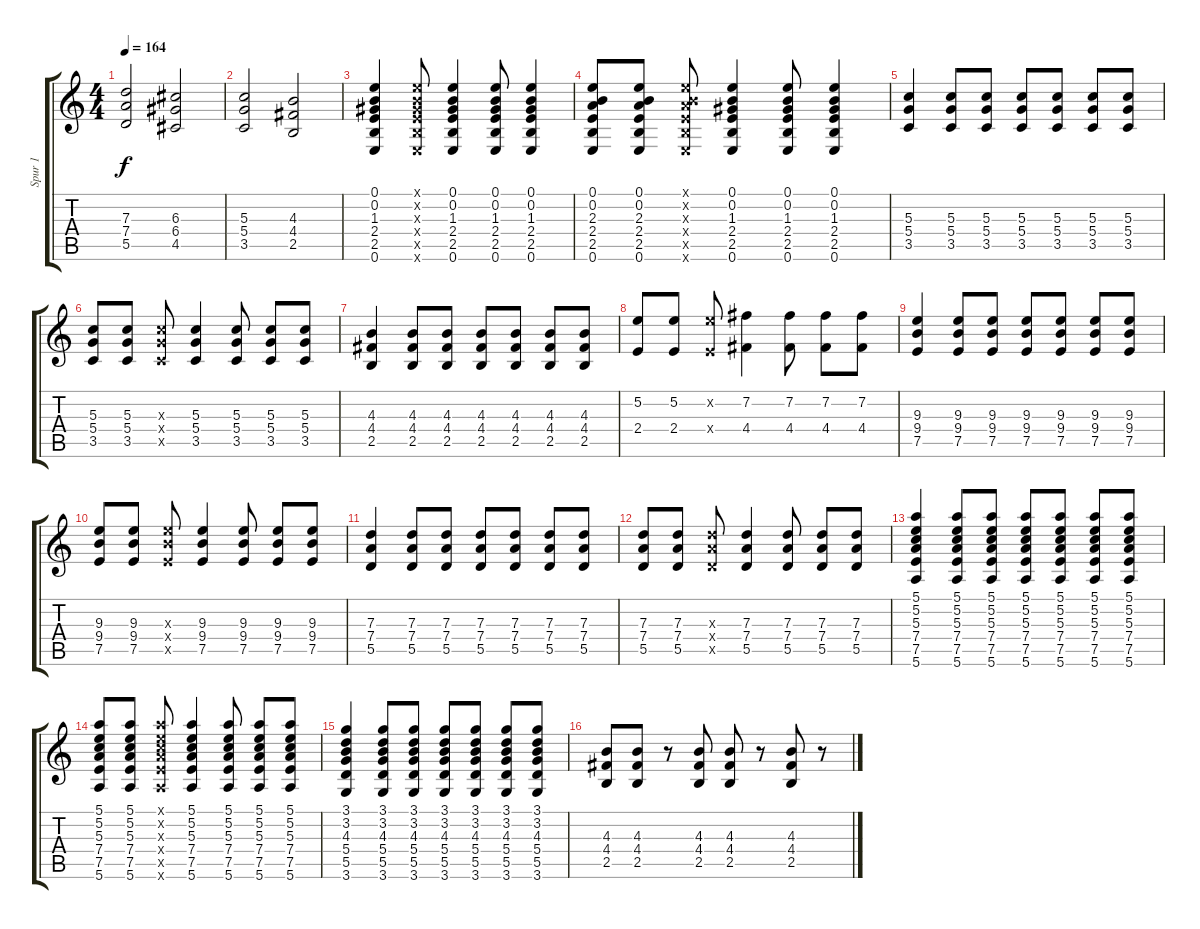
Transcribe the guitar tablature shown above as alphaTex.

\track ("Spur 1" "Spur 1") {instrument overdrivenguitar}
\staff {score tabs}
\tuning (E4 B3 G3 D3 A2 E2) {hide}
\ts (4 4)
\tempo 164
\clef g2
\ks c
(7.3 7.4 5.5).2{dy f} (6.3 6.4 4.5).2 |
(5.3 5.4 3.5).2 (4.3 4.4 2.5).2 |
(0.1 0.2 1.3 2.4 2.5 0.6).4 (0.1{x} 0.2{x} 1.3{x} 2.4{x} 2.5{x} 0.6{x}).8 (0.1 0.2 1.3 2.4 2.5 0.6).4 (0.1 0.2 1.3 2.4 2.5 0.6).8 (0.1 0.2 1.3 2.4 2.5 0.6).4 |
(0.1 0.2 2.3 2.4 2.5 0.6).8 (0.1 0.2 2.3 2.4 2.5 0.6).8 (0.1{x} 0.2{x} 2.3{x} 2.4{x} 2.5{x} 0.6{x}).8 (0.1 0.2 1.3 2.4 2.5 0.6).4 (0.1 0.2 1.3 2.4 2.5 0.6).8 (0.1 0.2 1.3 2.4 2.5 0.6).4 |
(5.3 5.4 3.5).4 (5.3 5.4 3.5).8 (5.3 5.4 3.5).8 (5.3 5.4 3.5).8 (5.3 5.4 3.5).8 (5.3 5.4 3.5).8 (5.3 5.4 3.5).8 |
(5.3 5.4 3.5).8 (5.3 5.4 3.5).8 (5.3{x} 5.4{x} 3.5{x}).8 (5.3 5.4 3.5).4 (5.3 5.4 3.5).8 (5.3 5.4 3.5).8 (5.3 5.4 3.5).8 |
(4.3 4.4 2.5).4 (4.3 4.4 2.5).8 (4.3 4.4 2.5).8 (4.3 4.4 2.5).8 (4.3 4.4 2.5).8 (4.3 4.4 2.5).8 (4.3 4.4 2.5).8 |
(5.2 2.4).8 (5.2 2.4).8 (5.2{x} 2.4{x}).8 (7.2 4.4).4 (7.2 4.4).8 (7.2 4.4).8 (7.2 4.4).8 |
(9.3 9.4 7.5).4 (9.3 9.4 7.5).8 (9.3 9.4 7.5).8 (9.3 9.4 7.5).8 (9.3 9.4 7.5).8 (9.3 9.4 7.5).8 (9.3 9.4 7.5).8 |
(9.3 9.4 7.5).8 (9.3 9.4 7.5).8 (9.3{x} 9.4{x} 7.5{x}).8 (9.3 9.4 7.5).4 (9.3 9.4 7.5).8 (9.3 9.4 7.5).8 (9.3 9.4 7.5).8 |
(7.3 7.4 5.5).4 (7.3 7.4 5.5).8 (7.3 7.4 5.5).8 (7.3 7.4 5.5).8 (7.3 7.4 5.5).8 (7.3 7.4 5.5).8 (7.3 7.4 5.5).8 |
(7.3 7.4 5.5).8 (7.3 7.4 5.5).8 (7.3{x} 7.4{x} 5.5{x}).8 (7.3 7.4 5.5).4 (7.3 7.4 5.5).8 (7.3 7.4 5.5).8 (7.3 7.4 5.5).8 |
(5.1 5.2 5.3 7.4 7.5 5.6).4 (5.1 5.2 5.3 7.4 7.5 5.6).8 (5.1 5.2 5.3 7.4 7.5 5.6).8 (5.1 5.2 5.3 7.4 7.5 5.6).8 (5.1 5.2 5.3 7.4 7.5 5.6).8 (5.1 5.2 5.3 7.4 7.5 5.6).8 (5.1 5.2 5.3 7.4 7.5 5.6).8 |
(5.1 5.2 5.3 7.4 7.5 5.6).8 (5.1 5.2 5.3 7.4 7.5 5.6).8 (5.1{x} 5.2{x} 5.3{x} 7.4{x} 7.5{x} 5.6{x}).8 (5.1 5.2 5.3 7.4 7.5 5.6).4 (5.1 5.2 5.3 7.4 7.5 5.6).8 (5.1 5.2 5.3 7.4 7.5 5.6).8 (5.1 5.2 5.3 7.4 7.5 5.6).8 |
(3.1 3.2 4.3 5.4 5.5 3.6).4 (3.1 3.2 4.3 5.4 5.5 3.6).8 (3.1 3.2 4.3 5.4 5.5 3.6).8 (3.1 3.2 4.3 5.4 5.5 3.6).8 (3.1 3.2 4.3 5.4 5.5 3.6).8 (3.1 3.2 4.3 5.4 5.5 3.6).8 (3.1 3.2 4.3 5.4 5.5 3.6).8 |
(4.3 4.4 2.5).8 (4.3 4.4 2.5).8 r.8 (4.3 4.4 2.5).8 (4.3 4.4 2.5).8 r.8 (4.3 4.4 2.5).8 r.8
